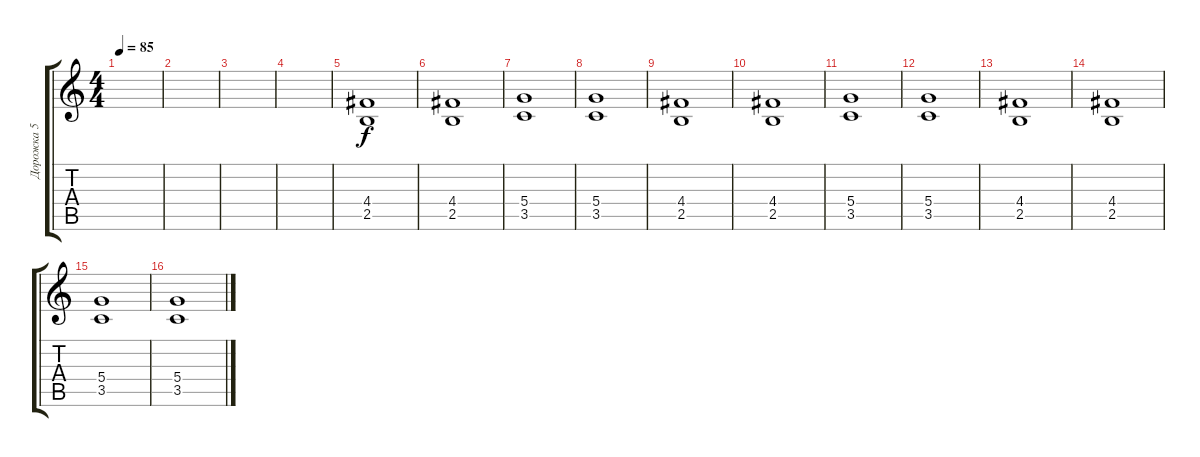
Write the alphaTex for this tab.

\track ("Дорожка 5" "Дорожка 5") {instrument overdrivenguitar}
\staff {score tabs}
\tuning (E4 B3 G3 D3 A2 E2) {hide}
\ts (4 4)
\tempo 85
\clef g2
\ks c
|
|
|
|
(4.4 2.5).1 |
(4.4 2.5).1 |
(5.4 3.5).1 |
(5.4 3.5).1 |
(4.4 2.5).1 |
(4.4 2.5).1 |
(5.4 3.5).1 |
(5.4 3.5).1 |
(4.4 2.5).1 |
(4.4 2.5).1 |
(5.4 3.5).1 |
(5.4 3.5).1
